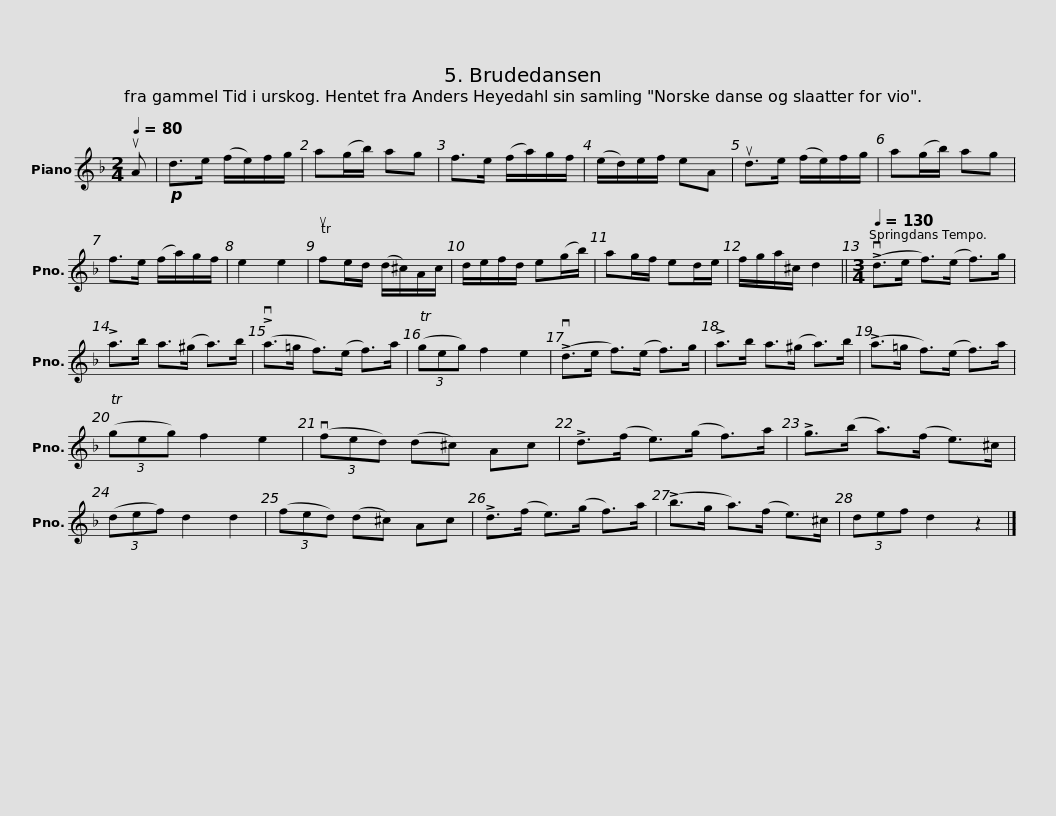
X:1
L:1/8
Q:1/4=80
M:2/4
I:linebreak $
K:F
V:1 treble
V:1
 uA |!p! d>e (f/e/)f/g/ | a(g/b/) ag | f>e (f/a/)g/f/ | (e/d/)e/f/ eA |$ %5
 ud>e (f/e/)f/g/ | a(g/b/) ag | f>e (f/a/)g/f/ | e2 e2 |$ Tufe/d/ (d/^c/)A/c/ | %10
 d/e/f/d/ e(g/b/) | ag/f/ ed/e/ | f/g/a/^c/ d2 ||$[M:3/4][Q:1/4=130] (!>!vd>e f>)(e f>)g | !>!a->b a>(^g a>)b | %15
 (!>!va>=g f>)(e f>)a | (3(Tgeg) f2 e2 |$ (!>!vd>e f>)(e f>)g | !>!a->b a>(^g a>)b | (!>!a>=g f>)(e f>)a | %20
 (3(Tgeg) f2 e2 |$ (3(vfed) (d^c) Ac | !>!d>(f e>)(g f>)a | !>!g>(b a>)(f e>)^c | (3(def) d2 d2 |$ %25
 (3(fed) (d^c) Ac | !>!d>(f e>)(g f>)a | (!>!b>g a>)(f e>)^c | (3def d2 z2 |] %29
